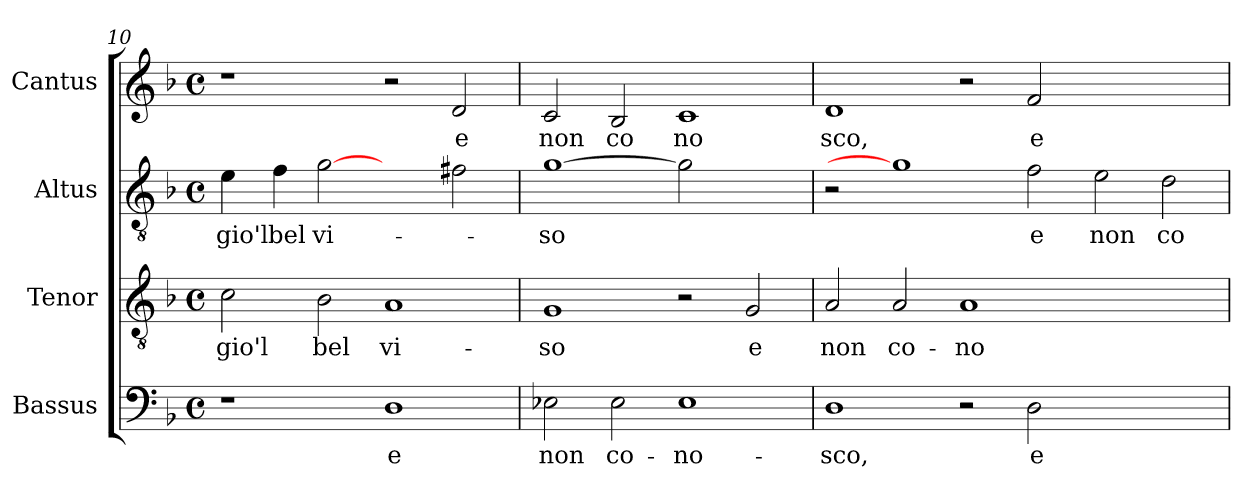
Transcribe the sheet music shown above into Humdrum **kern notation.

**kern	**text	**kern	**text	**kern	**text	**kern	**text
*part4	*part4	*part3	*part3	*part2	*part2	*part1	*part1
*staff4	*staff4	*staff3	*staff3	*staff2	*staff2	*staff1	*staff1
*I"Bassus	*	*I"Tenor	*	*I"Altus	*	*I"Cantus	*
!!LO:LB:g=z
*clefF4	*	*clefGv2	*	*clefGv2	*	*clefG2	*
*k[b-]	*	*k[b-]	*	*k[b-]	*	*k[b-]	*
*F:	*	*F:	*	*F:	*	*F:	*
*M4/4	*	*M4/4	*	*M4/4	*	*M4/4	*
*met(c)	*	*met(c)	*	*met(c)	*	*met(c)	*
=10	=10	=10	=10	=10	=10	=10	=10
!	!	!	!LO:LY:b:cj	!	!LO:LY:b:cj	!	!
1r	.	2c\	-gio'l	4e\	gio'l	1r	.
!	!	!	!	!	!LO:LY:b:cj	!	!
.	.	.	.	4f\	bel	.	.
!	!	!	!LO:LY:b:cj	!	!LO:LY:b:cj	!	!
.	.	2B-\	bel	[2g	vi-	.	.
!	!LO:LY:b:cj	!	!LO:LY:b:cj	!	!	!	!
1D	e	1A	vi-	2ryy	.	2r	.
!	!	!	!	!	!	!	!LO:LY:b:cj
.	.	.	.	2f#\	.	2d/	e
=11	=11	=11	=11	=11	=11	=11	=11
!	!LO:LY:b:cj	!	!LO:LY:b:cj	!	!LO:LY:b:cj	!	!LO:LY:b:cj
2E-X\	non	1G	-so	[1g	-so	2c/	non
!	!LO:LY:b:cj	!	!	!	!	!	!LO:LY:b:cj
2E-\	co-	.	.	.	.	2B-/	co
!	!LO:LY:b:cj	!	!	!	!	!	!LO:LY:b:cj
1E-	-no-	2r	.	2g]	.	1c	no
!	!	!	!LO:LY:b:cj	!	!	!	!
.	.	2G/	e	2ryy	.	.	.
=12	=12	=12	=12	=12	=12	=12	=12
!	!LO:LY:b:cj	!	!LO:LY:b:cj	!	!	!	!LO:LY:b:cj
1D	-sco,	2A/	non	2r	.	1d	sco,
!	!	!	!LO:LY:b:cj	!	!	!	!
.	.	2A/	co-	1g]	.	.	.
!	!	!	!LO:LY:b:cj	!	!	!	!
2r	.	1A	-no-	.	.	2r	.
!	!LO:LY:b:cj	!	!	!	!LO:LY:b:cj	!	!LO:LY:b:cj
2D\	e	.	.	2f\	e	2f/	e
!	!	!	!	!	!LO:LY:b:cj	!	!
1ryy	.	1ryy	.	2e\	non	1ryy	.
!	!	!	!	!	!LO:LY:b:cj	!	!
.	.	.	.	2d\	co-	.	.
=	=	=	=	=	=	=	=
*-	*-	*-	*-	*-	*-	*-	*-
